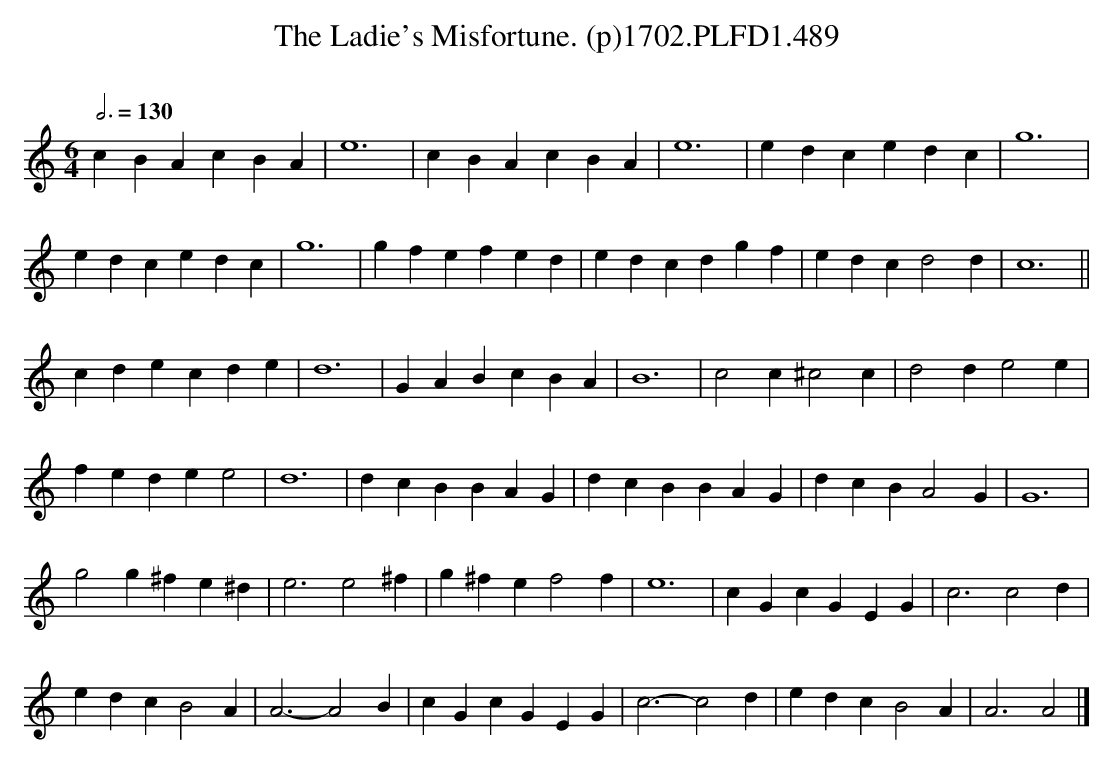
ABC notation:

X:1
T:Ladie's Misfortune. (p)1702.PLFD1.489, The
M:6/4
L:1/4
Q:3/4=130
O:
K:C
cBAcBA|e6|cBAcBA|e6|edcedc|g6|
edcedc|g6|gfefed|edcdgf|edcd2d|c6||
cdecde|d6|GABcBA|B6|c2c^c2c|d2de2e|
fedee2|d6|dcBBAG|dcBBAG|dcBA2G|G6|
g2g^fe^d|e3e2^f|g^fef2f|e6|cGcGEG|c3c2d|
edcB2A|A3-A2B|cGcGEG|c3-c2d|edcB2A|A3A2|]
